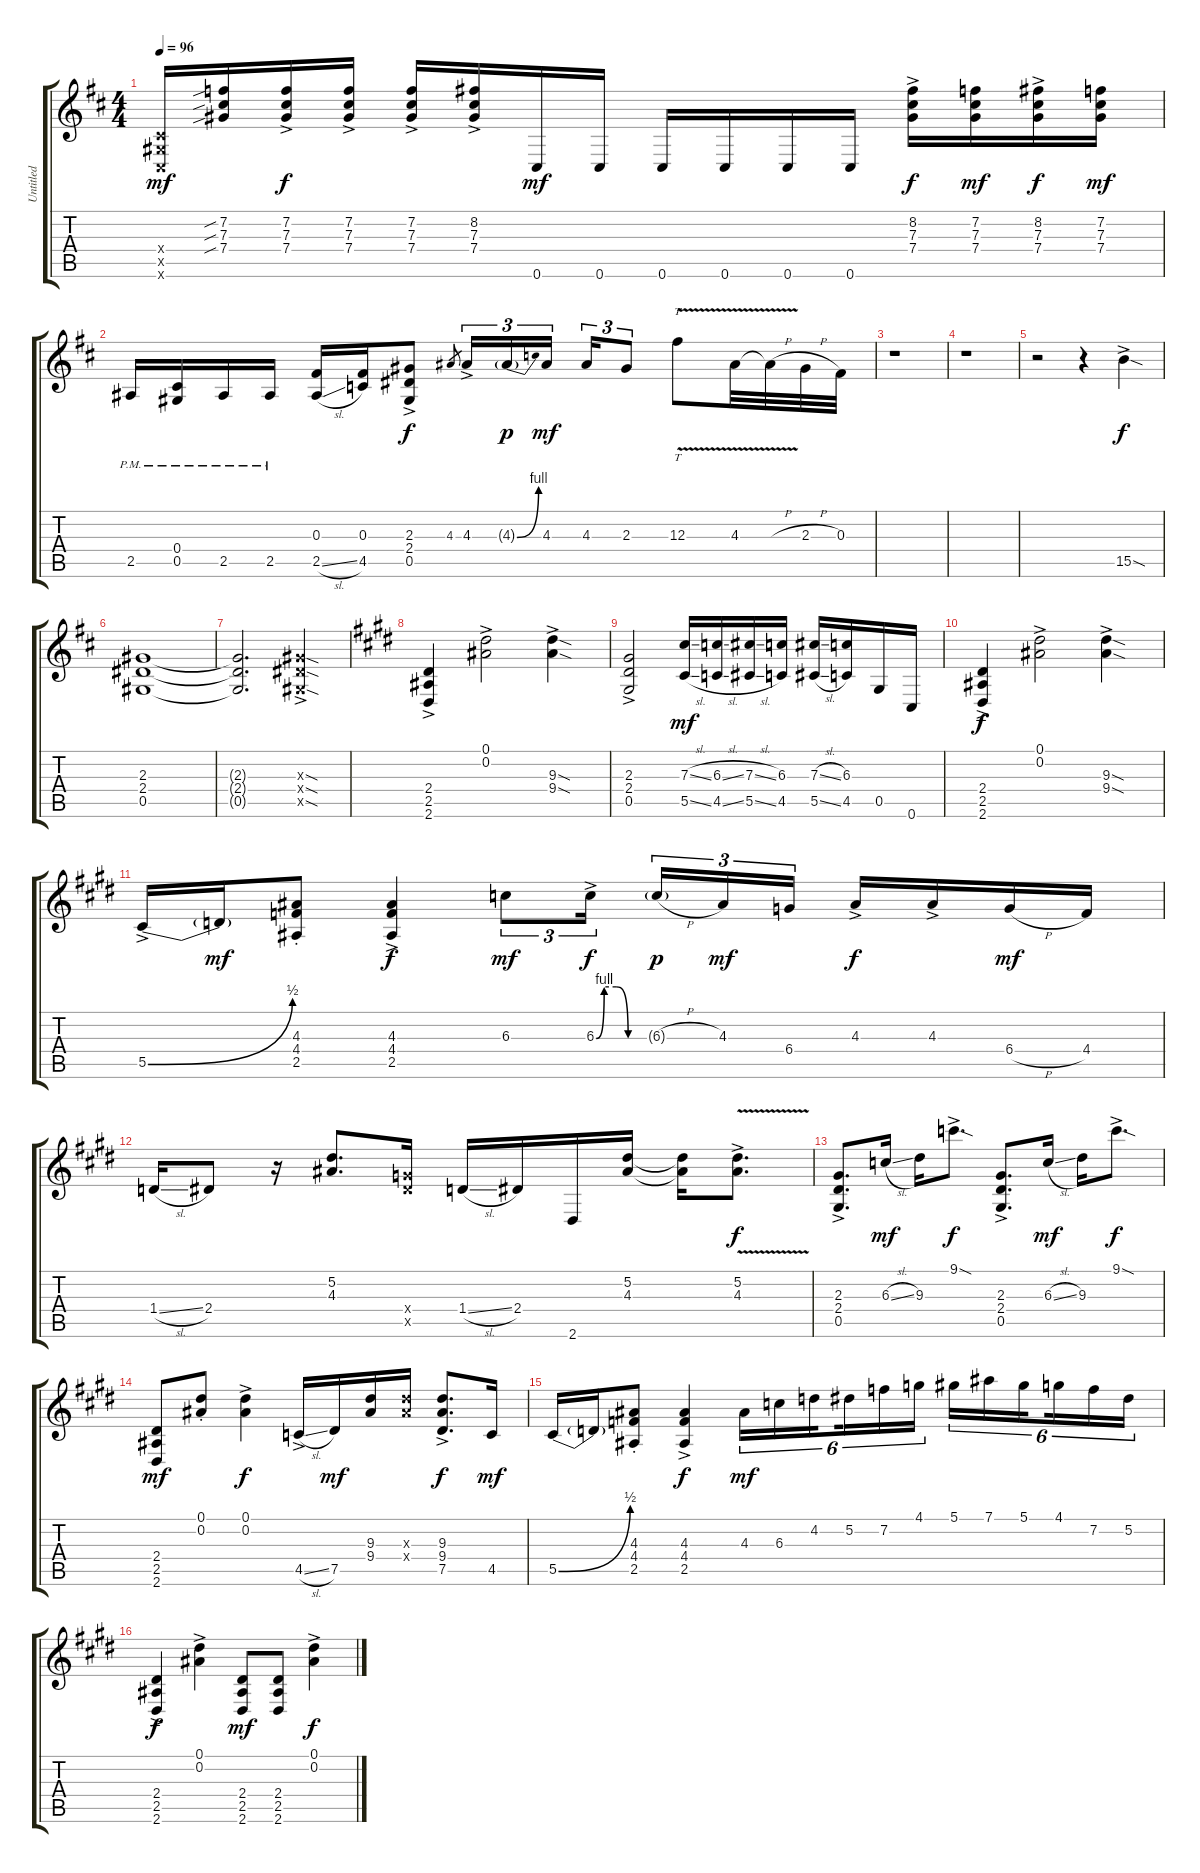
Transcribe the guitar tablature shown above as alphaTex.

\track ("Untitled" "Untitled") {instrument distortionguitar}
\staff {score tabs}
\tuning (Eb4 Bb3 Gb3 Db3 Ab2 Db2) {hide}
\ts (4 4)
\tempo 96
\clef g2
\ks d
(0.4{x} 0.5{x} 0.6{x}).16{dy mf} (7.2{sib} 7.3{sib} 7.4{sib}).16 (7.2{ac} 7.3{ac} 7.4{ac}).16{dy f} (7.2{ac} 7.3{ac} 7.4{ac}).16 (7.2{ac} 7.3{ac} 7.4{ac}).16 (8.2{ac} 7.3{ac} 7.4{ac}).16 0.6.16{dy mf} 0.6.16 0.6.16 0.6.16 0.6.16 0.6.16 (8.2{ac} 7.3{ac} 7.4{ac}).16{dy f} (7.2 7.3 7.4).16{dy mf} (8.2{ac} 7.3{ac} 7.4{ac}).16{dy f} (7.2 7.3 7.4).16{dy mf} |
2.5{pm}.16 (0.4{pm} 0.5{pm}).16 2.5{pm}.16 2.5{pm}.16 (0.3 2.5{sl}).16 (0.3 4.5).16 (2.3{ac} 2.4{ac} 0.5{ac}).8{dy f} 4.3.8{gr} 4.3{be (hold 40 0 60 0) ac}.16{tu (3 2)} 4.3{be (bend 0 0 60 4) g}.16{tu (3 2) dy p} 4.3{be (hold 40 0 60 0)}.16{tu (3 2) dy mf beam splitsecondary} 4.3.16{tu (3 2)} 2.3.8{tu (3 2)} 12.3{v}.8{tt} 4.3{v}.32 4.3{h t}.32 2.3{h}.32 0.3.32 |
r.1 |
r.1 |
r.2 r.4 15.5{sod ac}.4{dy f} |
(2.3 2.4 0.5).1 |
(2.3{t} 2.4{t} 0.5{t}).2{d} (2.3{sod ac x} 2.4{sod ac x} 0.5{sod ac x}).4 |
\ks e
(2.4{ac} 2.5{ac} 2.6{ac}).4 (0.1{ac} 0.2{ac}).2 (9.3{sod ac} 9.4{sod ac}).4 |
\ks c#minor
(2.3{ac} 2.4{ac} 0.5{ac}).2 (7.3{sl} 5.5{sl}).16{dy mf} (6.3{sl} 4.5{sl}).16 (7.3{sl} 5.5{sl}).16 (6.3 4.5).16 (7.3{sl} 5.5{sl}).16 (6.3 4.5).16 0.5.16 0.6.16 |
(2.4{ac} 2.5{ac} 2.6{ac}).4{dy f} (0.1{ac} 0.2{ac}).2 (9.3{sod ac} 9.4{sod ac}).4 |
5.5{be (bend 0 0 60 2) ac}.16 5.5{t}.16{dy mf} (4.3{st} 4.4{st} 2.5{st}).8 (4.3{ac} 4.4{ac} 2.5{ac}).4{dy f} 6.3.8{tu (3 2) dy mf} 6.3{be (custom 0 0 10 4 25 4 40 0 60 0) ac}.16{tu (3 2) dy f beam splitsecondary} 6.3{h g}.16{tu (3 2) dy p} 4.3.16{tu (3 2) dy mf} 6.4.16{tu (3 2)} 4.3{ac}.16{dy f} 4.3{ac}.16 6.4{h}.16{dy mf} 4.4.16 |
\ks e
1.4{sl}.16 2.4.8 r.16 (5.2 4.3).8{d} (6.4{x} 7.5{x}).16 1.4{sl}.16 2.4.16 2.6.16 (5.2 4.3).16 (5.2{t} 4.3{t}).16 (5.2{v ac} 4.3{v ac}).8{d dy f} |
\ks c#minor
(2.3{ac} 2.4{ac} 0.5{ac}).8{d} 6.3{sl}.16{dy mf} 9.3.16 9.1{sod ac}.8{d dy f} (2.3{ac} 2.4{ac} 0.5{ac}).8{d} 6.3{sl}.16{dy mf} 9.3.16 9.1{sod ac}.8{d dy f} |
\ks e
(2.4 2.5 2.6).8{dy mf} (0.1{st} 0.2{st}).8 (0.1{ac} 0.2{ac}).4{dy f} 4.5{sl ac}.16 7.5.16{dy mf} (9.3 9.4).16 (9.3{x} 9.4{x}).16 (9.3{ac} 9.4{ac} 7.5{ac}).8{d dy f} 4.5.16{dy mf} |
\ks c#minor
5.5{be (bend 0 0 60 2)}.16 5.5{t}.16 (4.3{st} 4.4{st} 2.5{st}).8 (4.3{ac} 4.4{ac} 2.5{ac}).4{dy f} 4.3.16{tu (6 4) dy mf} 6.3.16{tu (6 4)} 4.2.16{tu (6 4) beam splitsecondary} 5.2.16{tu (6 4)} 7.2.16{tu (6 4)} 4.1.16{tu (6 4)} 5.1.16{tu (6 4)} 7.1.16{tu (6 4)} 5.1.16{tu (6 4) beam splitsecondary} 4.1.16{tu (6 4)} 7.2.16{tu (6 4)} 5.2.16{tu (6 4)} |
\ks e
(2.4{ac} 2.5{ac} 2.6{ac}).4{dy f} (0.1{ac} 0.2{ac}).4 (2.4 2.5 2.6).8{dy mf} (2.4 2.5 2.6).8 (0.1{ac} 0.2{ac}).4{dy f}
